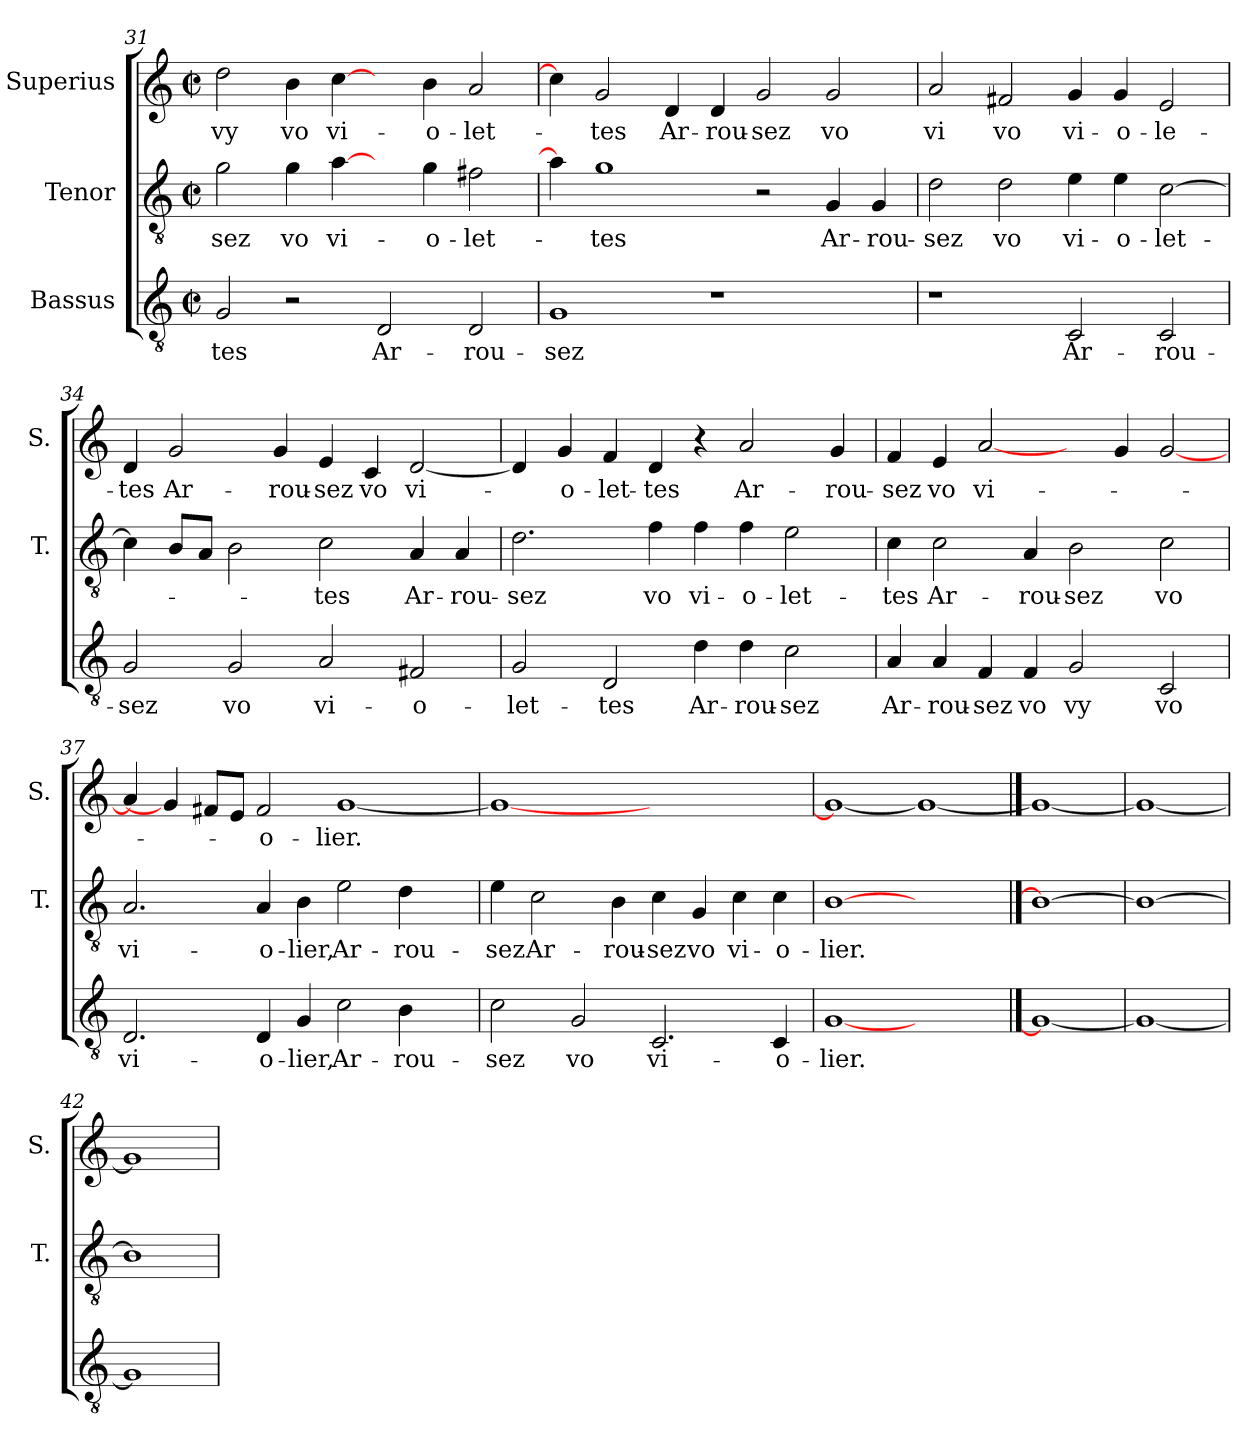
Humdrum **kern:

**kern	**text	**kern	**text	**kern	**text
*part3	*part3	*part2	*part2	*part1	*part1
*staff3	*staff3	*staff2	*staff2	*staff1	*staff1
*I"Bassus	*	*I"Tenor	*	*I"Superius	*
*	*	*I'T.	*	*I'S.	*
*clefGv2	*	*clefGv2	*	*clefG2	*
*k[]	*	*k[]	*	*k[]	*
*C:	*	*C:	*	*C:	*
*M2/2	*	*M2/2	*	*M2/2	*
*met(c|)	*	*met(c|)	*	*met(c|)	*
=31	=31	=31	=31	=31	=31
2G/	-tes	2g\	-sez	2dd\	vy
2r	.	4g\	vo	4b\	vo
.	.	[4a\	vi-	[4cc\	vi-
2D/	-Ar-	4ryy	.	4ryy	.
.	.	4g\	-o-	4b\	-o-
2D/	-rou-	2f#X\	-let-	2a/	-let-
=32	=32	=32	=32	=32	=32
1G/	sez	4a\]	.	4cc\]	.
.	.	1g\	-tes	2g/	-tes
.	.	.	.	4d/	Ar-
1r	.	.	.	4d/	-rou-
.	.	2r	.	2g/	-sez
.	.	4G/	Ar-	2g/	vo
4ryy	.	4G/	-rou-	.	.
=33	=33	=33	=33	=33	=33
1r	.	2d\	-sez	2a/	vi
.	.	2d\	vo	2f#X/	vo
2C/	Ar-	4e\	vi-	4g/	vi-
.	.	4e\	-o-	4g/	-o-
2C/	-rou-	[2c\	-let-	2e/	-le-
=34	=34	=34	=34	=34	=34
2G/	-sez	4c\]	.	4d/	-tes
.	.	8B/L	.	2g/	Ar-
.	.	8A/J	.	.	.
2G/	vo	2B\	.	.	.
.	.	.	.	4g/	-rou-
2A/	vi-	2c\	-tes	4e/	-sez
.	.	.	.	4c/	vo
2F#X/	-o-	4A/	Ar-	[2d/	vi-
.	.	4A/	-rou-	.	.
!!LO:LB:g=z
=35	=35	=35	=35	=35	=35
2G/	-let-	2.d\	-sez	4d/]	.
.	.	.	.	4g/	-o-
2D/	-tes	.	.	4f/	-let-
.	.	4f\	vo	4d/	-tes
4d\	Ar-	4f\	vi-	4r	.
4d\	-rou-	4f\	-o-	2a/	Ar-
2c\	-sez	2e\	-let-	.	.
.	.	.	.	4g/	-rou-
=36	=36	=36	=36	=36	=36
4A/	Ar-	4c\	-tes	4f/	-sez
4A/	-rou-	2c\	Ar-	4e/	vo
4F/	-sez	.	.	[2a/	vi-
4F/	vo	4A/	-rou-	.	.
2G/	vy	2B\	-sez	4ryy	.
.	.	.	.	4g/	.
2C/	vo	2c\	vo	[2g/	.
=37	=37	=37	=37	=37	=37
2.D/	vi-	2.A/	vi-	4a/]	.
.	.	.	.	4g/]	.
.	.	.	.	8f#X/L	.
.	.	.	.	8e/J	.
4D/	-o-	4A/	-o-	2f#/	-o-
4G/	-lier,	4B\	-lier,	.	.
2c\	Ar-	2e\	Ar-	[1g/	-lier.
4B\	-rou-	4d\	-rou-	.	.
4ryy	.	4ryy	.	.	.
=38	=38	=38	=38	=38	=38
2c\	-sez	4e\	-sez	1g/_	.
.	.	2c\	Ar-	.	.
2G/	vo	.	.	.	.
.	.	4B\	-rou-	.	.
2.C/	vi-	4c\	-sez	1ryy	.
.	.	4G/	vo	.	.
.	.	4c\	vi-	.	.
4C/	-o-	4c\	-o-	.	.
=39	=39	=39	=39	=39	=39
[1G/	-lier.	[1B\	-lier.	1g/_	.
1ryy	.	1ryy	.	1g/_	.
==40	==40	==40	==40	==40	==40
1G/_	.	1B\_	.	1g/_	.
=41	=41	=41	=41	=41	=41
1G/_	.	1B\_	.	1g/_	.
=42	=42	=42	=42	=42	=42
1G/]	.	1B\]	.	1g/]	.
=	=	=	=	=	=
*-	*-	*-	*-	*-	*-
